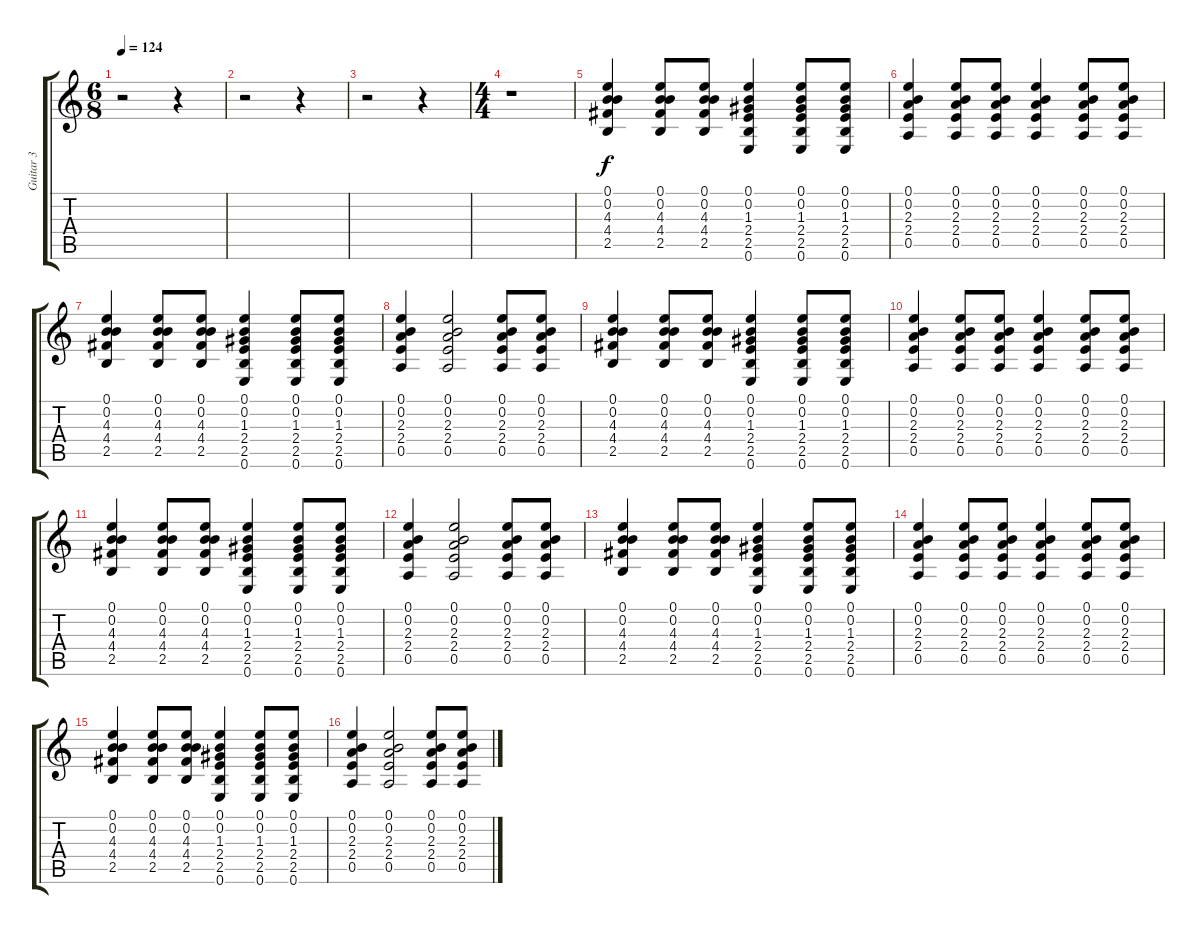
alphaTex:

\track ("Guitar 3" "Guitar 3") {instrument overdrivenguitar}
\staff {score tabs}
\tuning (E4 B3 G3 D3 A2 E2) {hide}
\ts (6 8)
\tempo 124
\clef g2
\ks c
r.2{dy f} r.4 |
r.2 r.4 |
r.2 r.4 |
\ts (4 4)
r.1 |
(0.1 0.2 4.3 4.4 2.5).4 (0.1 0.2 4.3 4.4 2.5).8 (0.1 0.2 4.3 4.4 2.5).8 (0.1 0.2 1.3 2.4 2.5 0.6).4 (0.1 0.2 1.3 2.4 2.5 0.6).8 (0.1 0.2 1.3 2.4 2.5 0.6).8 |
(0.1 0.2 2.3 2.4 0.5).4 (0.1 0.2 2.3 2.4 0.5).8 (0.1 0.2 2.3 2.4 0.5).8 (0.1 0.2 2.3 2.4 0.5).4 (0.1 0.2 2.3 2.4 0.5).8 (0.1 0.2 2.3 2.4 0.5).8 |
(0.1 0.2 4.3 4.4 2.5).4 (0.1 0.2 4.3 4.4 2.5).8 (0.1 0.2 4.3 4.4 2.5).8 (0.1 0.2 1.3 2.4 2.5 0.6).4 (0.1 0.2 1.3 2.4 2.5 0.6).8 (0.1 0.2 1.3 2.4 2.5 0.6).8 |
(0.1 0.2 2.3 2.4 0.5).4 (0.1 0.2 2.3 2.4 0.5).2 (0.1 0.2 2.3 2.4 0.5).8 (0.1 0.2 2.3 2.4 0.5).8 |
(0.1 0.2 4.3 4.4 2.5).4 (0.1 0.2 4.3 4.4 2.5).8 (0.1 0.2 4.3 4.4 2.5).8 (0.1 0.2 1.3 2.4 2.5 0.6).4 (0.1 0.2 1.3 2.4 2.5 0.6).8 (0.1 0.2 1.3 2.4 2.5 0.6).8 |
(0.1 0.2 2.3 2.4 0.5).4 (0.1 0.2 2.3 2.4 0.5).8 (0.1 0.2 2.3 2.4 0.5).8 (0.1 0.2 2.3 2.4 0.5).4 (0.1 0.2 2.3 2.4 0.5).8 (0.1 0.2 2.3 2.4 0.5).8 |
(0.1 0.2 4.3 4.4 2.5).4 (0.1 0.2 4.3 4.4 2.5).8 (0.1 0.2 4.3 4.4 2.5).8 (0.1 0.2 1.3 2.4 2.5 0.6).4 (0.1 0.2 1.3 2.4 2.5 0.6).8 (0.1 0.2 1.3 2.4 2.5 0.6).8 |
(0.1 0.2 2.3 2.4 0.5).4 (0.1 0.2 2.3 2.4 0.5).2 (0.1 0.2 2.3 2.4 0.5).8 (0.1 0.2 2.3 2.4 0.5).8 |
(0.1 0.2 4.3 4.4 2.5).4 (0.1 0.2 4.3 4.4 2.5).8 (0.1 0.2 4.3 4.4 2.5).8 (0.1 0.2 1.3 2.4 2.5 0.6).4 (0.1 0.2 1.3 2.4 2.5 0.6).8 (0.1 0.2 1.3 2.4 2.5 0.6).8 |
(0.1 0.2 2.3 2.4 0.5).4 (0.1 0.2 2.3 2.4 0.5).8 (0.1 0.2 2.3 2.4 0.5).8 (0.1 0.2 2.3 2.4 0.5).4 (0.1 0.2 2.3 2.4 0.5).8 (0.1 0.2 2.3 2.4 0.5).8 |
(0.1 0.2 4.3 4.4 2.5).4 (0.1 0.2 4.3 4.4 2.5).8 (0.1 0.2 4.3 4.4 2.5).8 (0.1 0.2 1.3 2.4 2.5 0.6).4 (0.1 0.2 1.3 2.4 2.5 0.6).8 (0.1 0.2 1.3 2.4 2.5 0.6).8 |
(0.1 0.2 2.3 2.4 0.5).4 (0.1 0.2 2.3 2.4 0.5).2 (0.1 0.2 2.3 2.4 0.5).8 (0.1 0.2 2.3 2.4 0.5).8
